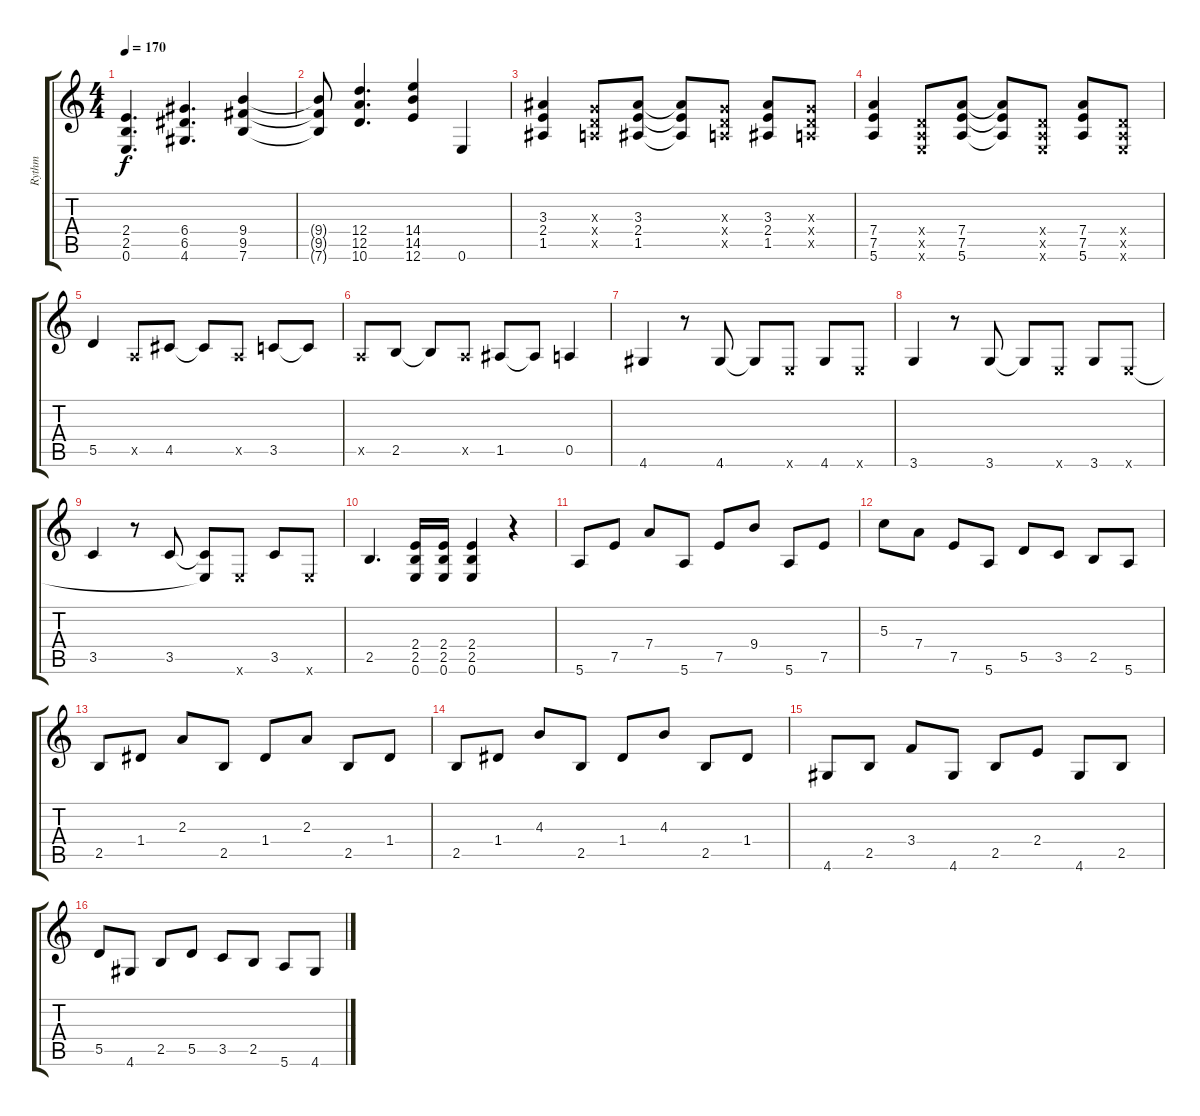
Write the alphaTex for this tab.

\track ("Rythm" "Rythm") {instrument acousticguitarsteel}
\staff {score tabs}
\tuning (E4 B3 G3 D3 A2 E2) {hide}
\ts (4 4)
\tempo 170
\clef g2
\ks aminor
(2.4 2.5 0.6).4{d dy f} (6.4 6.5 4.6).4{d} (9.4 9.5 7.6).4 |
(9.4{t} 9.5{t} 7.6{t}).8 (12.4 12.5 10.6).4{d} (14.4 14.5 12.6).4 0.6.4 |
(3.3 2.4 1.5).4 (0.3{x} 0.4{x} 0.5{x}).8 (3.3 2.4 1.5).8 (3.3{t} 2.4{t} 1.5{t}).8 (0.3{x} 0.4{x} 0.5{x}).8 (3.3 2.4 1.5).8 (0.3{x} 0.4{x} 0.5{x}).8 |
(7.4 7.5 5.6).4 (0.4{x} 0.5{x} 0.6{x}).8 (7.4 7.5 5.6).8 (7.4{t} 7.5{t} 5.6{t}).8 (0.4{x} 0.5{x} 0.6{x}).8 (7.4 7.5 5.6).8 (0.4{x} 0.5{x} 0.6{x}).8 |
5.5.4 0.5{x}.8 4.5.8 4.5{t}.8 0.5{x}.8 3.5.8 3.5{t}.8 |
0.5{x}.8 2.5.8 2.5{t}.8 0.5{x}.8 1.5.8 1.5{t}.8 0.5.4 |
4.6.4 r.8 4.6.8 4.6{t}.8 0.6{x}.8 4.6.8 0.6{x}.8 |
3.6.4 r.8 3.6.8 3.6{t}.8 0.6{x}.8 3.6.8 0.6{x}.8 |
3.5.4 r.8 3.5.8 (3.5{t} 0.6{t}).8 0.6{x}.8 3.5.8 0.6{x}.8 |
2.5.4{d} (2.4 2.5 0.6).16 (2.4 2.5 0.6).16 (2.4 2.5 0.6).4 r.4 |
5.6.8 7.5.8 7.4.8 5.6.8 7.5.8 9.4.8 5.6.8 7.5.8 |
5.3.8 7.4.8 7.5.8 5.6.8 5.5.8 3.5.8 2.5.8 5.6.8 |
2.5.8 1.4.8 2.3.8 2.5.8 1.4.8 2.3.8 2.5.8 1.4.8 |
2.5.8 1.4.8 4.3.8 2.5.8 1.4.8 4.3.8 2.5.8 1.4.8 |
4.6.8 2.5.8 3.4.8 4.6.8 2.5.8 2.4.8 4.6.8 2.5.8 |
5.5.8 4.6.8 2.5.8 5.5.8 3.5.8 2.5.8 5.6.8 4.6.8
